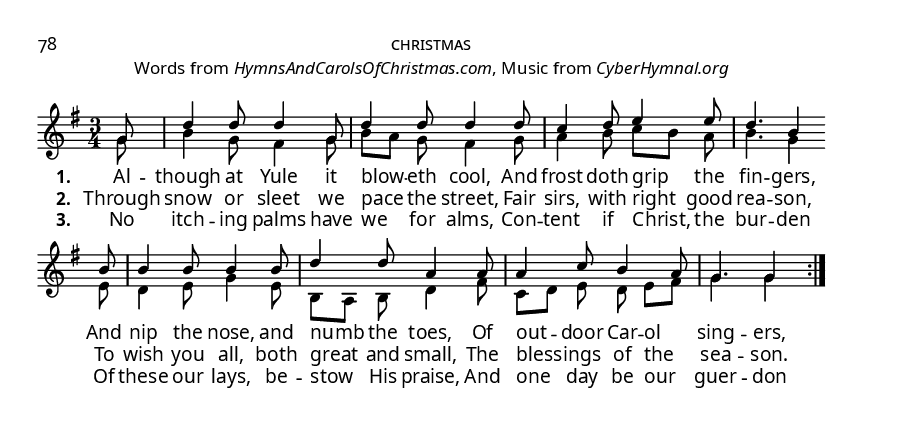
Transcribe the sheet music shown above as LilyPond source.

\version "2.14.2"
\include "util.ly"
\paper {
  print-all-headers = ##f
  paper-height = 9\in
  paper-width = 6\in
  indent = 0\in
  %system-system-spacing = #'((basic-distance . 10) (padding . 0))
  system-system-spacing =
    #'((basic-distance . 10)
       (minimum-distance . 10)
       (padding . 1.5)
       (stretchability . 100))
  score-markup-spacing = 
    #'((basic-distance . 5)
       (minimum-distance . 5)
       (padding . 1)
       (stretchability . 0))
  ragged-last-bottom = ##t
  ragged-bottom = ##f
  two-sided = ##t
  inner-margin = 0.5\in
  outer-margin = 0.25\in
  top-margin = 0.25\in
  bottom-margin = 0.25\in
  first-page-number = #078
  print-first-page-number = ##t
  headerLine = \markup{\override #'(font-name . "Garamond Premier Pro") \smallCapsOldStyle"christmas"}
  oddHeaderMarkup = \markup\fill-line{
     \override #'(font-name . "Garamond Premier Pro")\abs-fontsize #8.5
     \combine 
        \fill-line{"" \on-the-fly #print-page-number-check-first
        \oldStylePageNum""
        }
        \fill-line{\headerLine}
  }
  evenHeaderMarkup = \markup {
     \override #'(font-name . "Garamond Premier Pro")\abs-fontsize #8.5
     \combine
        \on-the-fly #print-page-number-check-first
        \oldStylePageNum""
        \fill-line{\headerLine}
  }
  
  title = \markup{\override #'(font-name . "Garamond Premier Pro Semibold"){ \abs-fontsize #15 \smallCapsOldStyle"Although at Yule it Bloweth Cool"}}
  poet = \markup\oldStyleNum"George Ratcliffe Woodward (1848–1934)"
  composer = \markup \concat{\italic "Der wind der wet, der han der kret" \oldStyleNum", 1554"}
  arranger = \markup\oldStyleNum"Arranged by Charles Wood (1866–1926)"
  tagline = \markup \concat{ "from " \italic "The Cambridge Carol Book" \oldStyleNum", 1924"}
}
#(set-global-staff-size 15) \paper{ #(define fonts (make-pango-font-tree "GoudyOlSt BT" "Garamond Premier Pro" "Garamond Premier Pro" (/ 15 20))) }

\markup \fill-line{\concat{ "Words from " \italic"HymnsAndCarolsOfChristmas.com" ", Music from " \italic"CyberHymnal.org"}}
\markup\vspace#0.5


















global = {
  \key g \major
  \time 3/4
  \autoBeamOff
  \override DynamicLineSpanner #'staff-padding = #0.0
  \override DynamicLineSpanner #'Y-extent = #'(-1 . 1)
}

sopMusic = \relative c' {
  \repeat volta 2 {
    \partial 8 g'8 |
    d'4 d8 d4 g,8 |
    d'4 d8 d4 d8 |
    c4 d8 e4 e8 |
    d4. b4 \bar""\break b8 |
    
    b4 b8 b4 b8 |
    d4 d8 a4 a8 |
    a4 c8 b4 a8 |
    \partial 8*5 g4. g4
  }
  \break
}
sopWords = \lyricmode {
  
}

altoMusic = \relative c' {
  g'8 |
  b4 g8 fis4 g8 |
  b8[ a] g fis4 g8 |
  a4 b8 c[ b] a |
  b4. g4 e8 |
  
  d4 e8 g4 e8 |
  b[ a] b d4 fis8 |
  c[ d] e d e[ fis] |
  g4. g4
}
altoWords = \lyricmode {
  \set stanza = #"1. "
  Al -- though at Yule it blow -- eth cool,
  And frost doth grip the fin -- gers,
  And nip the nose, and numb the toes,
  Of out -- door Car -- ol sing -- ers,
  
  \set stanza = #"4. "
  By tho -- rough -- fare, through slum or square,
  Our Choir the praise re -- hear -- ses
  "(As" on we pass) of ‘Wen -- ces -- las’
  That ‘Good King,’ and his mer -- cies.
}
altoWordsII = \lyricmode {
%\markup\italic
  \set stanza = #"2. "
  Through snow or sleet we pace the street,
  Fair sirs, with right good rea -- son,
  To wish you all, both great and small,
  The bless -- ings of the sea -- son.
  
  \set stanza = #"5. "
  Then we can sing, a pret -- ty thing,
  ‘The Holly and I -- vy ber -- ry;’
  But best we ken ‘Good gen -- tle -- men,
  God rest you, rest you mer -- ry.’
}
altoWordsIII = \lyricmode {
  \set stanza = #"3. "
  No itch -- ing palms have we for alms,
  Con -- tent if Christ, the bur -- den
  Of these our lays, be -- stow His praise,
  And one day be our guer -- don
  
  \set stanza = #"3. "
  We think to spell, ‘Good news, No -- el,
  And eke a won -- der sto -- ry:
  The Vir -- gin mild hath borne the Child:
  E’en God, the King of Glo -- ry.’
  
}
altoWordsIV = \lyricmode {
}
altoWordsV = \lyricmode {
}
altoWordsVI = \lyricmode {
}
tenorMusic = \relative c' {
  gis8 |
}
tenorWords = \lyricmode {

}

bassMusic = \relative c {
  e8 |
}
bassWords = \lyricmode {

}

pianoRH = \relative c' {
  
}
pianoLH = \relative c' {
  
}

\score {
  <<
   \new ChoirStaff <<
    \new Staff = women <<
      \new Voice = "sopranos" { \voiceOne << \global \sopMusic >> }
      \new Voice = "altos" { \voiceTwo << \global \altoMusic >> }
    >>
    \new Lyrics \with { alignAboveContext = #"women" \override VerticalAxisGroup #'nonstaff-relatedstaff-spacing = #'((basic-distance . 1))} \lyricsto "sopranos" \sopWords
    \new Lyrics = "altosVI"  \with { alignBelowContext = #"women" } \lyricsto "altos" \altoWordsVI
    \new Lyrics = "altosV"  \with { alignBelowContext = #"women" } \lyricsto "altos" \altoWordsV
    \new Lyrics = "altosIV"  \with { alignBelowContext = #"women" } \lyricsto "altos" \altoWordsIV
    \new Lyrics = "altosIII"  \with { alignBelowContext = #"women" } \lyricsto "altos" \altoWordsIII
    \new Lyrics = "altosII"  \with { alignBelowContext = #"women" } \lyricsto "altos" \altoWordsII
    \new Lyrics = "altos"  \with { alignBelowContext = #"women" } \lyricsto "altos" \altoWords
  >>
%    \new PianoStaff << \new Staff { \new Voice { \pianoRH } } \new Staff { \clef "bass" \pianoLH } >>
  >>
  \layout {
    \context {
      \Score
      %\override SpacingSpanner #'base-shortest-duration = #(ly:make-moment 1 8)
      %\override SpacingSpanner #'common-shortest-duration = #(ly:make-moment 1 4)
    }
    \context {
      % Remove all empty staves
      % \Staff \RemoveEmptyStaves \override VerticalAxisGroup #'remove-first = ##t
    }
  }
  
  \midi {
    \tempo 4 = 90
    \set Staff.midiInstrument = "flute"
  
    \context {
      \Voice
      \remove "Dynamic_performer"
    }
  }
}
